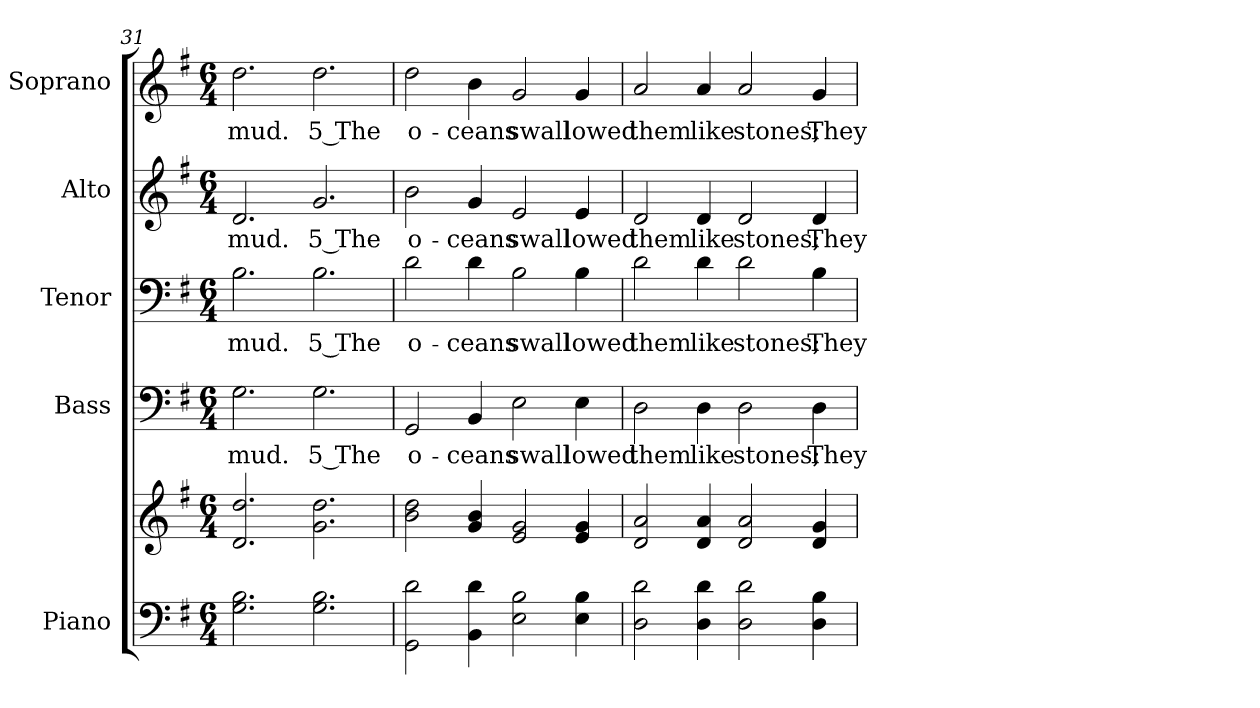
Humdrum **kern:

**kern	**kern	**kern	**text	**kern	**text	**kern	**text	**kern	**text
*part5	*part5	*part4	*part4	*part3	*part3	*part2	*part2	*part1	*part1
*staff6	*staff5	*staff4	*staff4	*staff3	*staff3	*staff2	*staff2	*staff1	*staff1
*I"Piano	*	*I"Bass	*	*I"Tenor	*	*I"Alto	*	*I"Soprano	*
*I'Pno.	*	*I'B.	*	*I'T.	*	*I'A.	*	*I'S.	*
!!LO:PB:g=z
*clefF4	*clefG2	*clefF4	*	*clefF4	*	*clefG2	*	*clefG2	*
*k[f#]	*k[f#]	*k[f#]	*	*k[f#]	*	*k[f#]	*	*k[f#]	*
*G:	*G:	*G:	*	*G:	*	*G:	*	*G:	*
*M6/4	*M6/4	*M6/4	*	*M6/4	*	*M6/4	*	*M6/4	*
=31	=31	=31	=31	=31	=31	=31	=31	=31	=31
!	!	!	!LO:LY:b:color=#000000	!	!	!	!	!	!
!	!	!	!	!	!LO:LY:b:color=#000000	!	!	!	!
!	!	!	!	!	!	!	!LO:LY:b:color=#000000	!	!
!	!	!	!	!	!	!	!	!	!LO:LY:b:color=#000000
2.Gi\ 2.Bi	2.di/ 2.ddi	2.Gi\	mud.	2.Bi\	mud.	2.di/	mud.	2.ddi\	mud.
!	!	!	!LO:LY:b:color=#000000	!	!	!	!	!	!
!	!	!	!	!	!LO:LY:b:color=#000000	!	!	!	!
!	!	!	!	!	!	!	!LO:LY:b:color=#000000	!	!
!	!	!	!	!	!	!	!	!	!LO:LY:b:color=#000000
2.Gi\ 2.Bi	2.gi\ 2.ddi	2.Gi\	5 The	2.Bi\	5 The	2.gi/	5 The	2.ddi\	5 The
=32	=32	=32	=32	=32	=32	=32	=32	=32	=32
!	!	!	!LO:LY:b:color=#000000	!	!	!	!	!	!
!	!	!	!	!	!LO:LY:b:color=#000000	!	!	!	!
!	!	!	!	!	!	!	!LO:LY:b:color=#000000	!	!
!	!	!	!	!	!	!	!	!	!LO:LY:b:color=#000000
2GGi\ 2di	2bi\ 2ddi	2GGi/	o-	2di\	o-	2bi\	o-	2ddi\	o-
!	!	!	!LO:LY:b:color=#000000	!	!	!	!	!	!
!	!	!	!	!	!LO:LY:b:color=#000000	!	!	!	!
!	!	!	!	!	!	!	!LO:LY:b:color=#000000	!	!
!	!	!	!	!	!	!	!	!	!LO:LY:b:color=#000000
4BBi\ 4di	4gi/ 4bi	4BBi/	-ceans	4di\	-ceans	4gi/	-ceans	4bi\	-ceans
!	!	!	!LO:LY:b:color=#000000	!	!	!	!	!	!
!	!	!	!	!	!LO:LY:b:color=#000000	!	!	!	!
!	!	!	!	!	!	!	!LO:LY:b:color=#000000	!	!
!	!	!	!	!	!	!	!	!	!LO:LY:b:color=#000000
2Ei\ 2Bi	2ei/ 2gi	2Ei\	swall	2Bi\	swall	2ei/	swall	2gi/	swall
!	!	!	!LO:LY:b:color=#000000	!	!	!	!	!	!
!	!	!	!	!	!LO:LY:b:color=#000000	!	!	!	!
!	!	!	!	!	!	!	!LO:LY:b:color=#000000	!	!
!	!	!	!	!	!	!	!	!	!LO:LY:b:color=#000000
4Ei\ 4Bi	4ei/ 4gi	4Ei\	lowed	4Bi\	lowed	4ei/	lowed	4gi/	lowed
=33	=33	=33	=33	=33	=33	=33	=33	=33	=33
!	!	!	!LO:LY:b:color=#000000	!	!	!	!	!	!
!	!	!	!	!	!LO:LY:b:color=#000000	!	!	!	!
!	!	!	!	!	!	!	!LO:LY:b:color=#000000	!	!
!	!	!	!	!	!	!	!	!	!LO:LY:b:color=#000000
2Di\ 2di	2di/ 2ai	2Di\	them	2di\	them	2di/	them	2ai/	them
!	!	!	!LO:LY:b:color=#000000	!	!	!	!	!	!
!	!	!	!	!	!LO:LY:b:color=#000000	!	!	!	!
!	!	!	!	!	!	!	!LO:LY:b:color=#000000	!	!
!	!	!	!	!	!	!	!	!	!LO:LY:b:color=#000000
4Di\ 4di	4di/ 4ai	4Di\	like	4di\	like	4di/	like	4ai/	like
!	!	!	!LO:LY:b:color=#000000	!	!	!	!	!	!
!	!	!	!	!	!LO:LY:b:color=#000000	!	!	!	!
!	!	!	!	!	!	!	!LO:LY:b:color=#000000	!	!
!	!	!	!	!	!	!	!	!	!LO:LY:b:color=#000000
2Di\ 2di	2di/ 2ai	2Di\	stones;	2di\	stones;	2di/	stones;	2ai/	stones;
!	!	!	!LO:LY:b:color=#000000	!	!	!	!	!	!
!	!	!	!	!	!LO:LY:b:color=#000000	!	!	!	!
!	!	!	!	!	!	!	!LO:LY:b:color=#000000	!	!
!	!	!	!	!	!	!	!	!	!LO:LY:b:color=#000000
4Di\ 4Bi	4di/ 4gi	4Di\	They	4Bi\	They	4di/	They	4gi/	They
=	=	=	=	=	=	=	=	=	=
*-	*-	*-	*-	*-	*-	*-	*-	*-	*-
